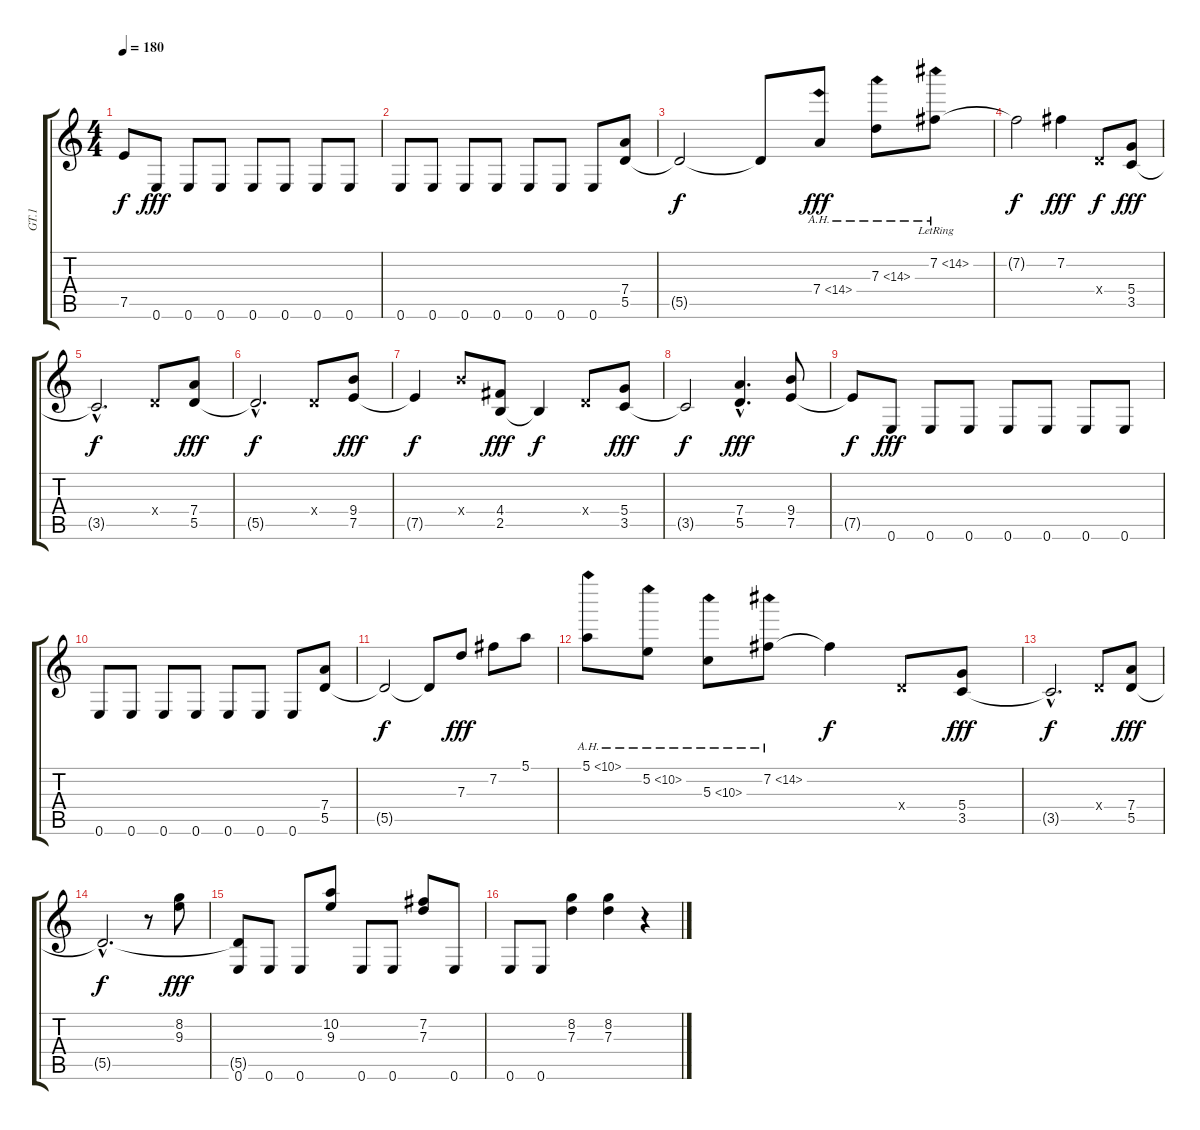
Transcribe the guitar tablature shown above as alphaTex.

\track ("GT.1" "GT.1") {instrument distortionguitar}
\staff {score tabs}
\tuning (E4 B3 G3 D3 A2 E2) {hide}
\ts (4 4)
\tempo 180
\clef g2
\ks c
7.5{t}.8{dy f} 0.6.8{dy fff} 0.6.8 0.6.8 0.6.8 0.6.8 0.6.8 0.6.8 |
0.6.8 0.6.8 0.6.8 0.6.8 0.6.8 0.6.8 0.6.8 (7.4 5.5).8 |
5.5{t}.2{dy f} 5.5{t}.8 7.4{ah 7}.8{dy fff} 7.3{ah 7}.8 7.2{ah 7 lr}.8 |
7.2{t}.2{dy f} 7.2.4{dy fff} 0.4{x}.8{dy f} (5.4 3.5).8{dy fff} |
3.5{hac t}.2{d dy f} 0.4{x}.8 (7.4 5.5).8{dy fff} |
5.5{hac t}.2{d dy f} 0.4{x}.8 (9.4 7.5).8{dy fff} |
7.5{t}.4{dy f} 9.4{x}.8 (4.4 2.5).8{dy fff} 2.5{t}.4{dy f} 0.4{x}.8 (5.4 3.5).8{dy fff} |
3.5{t}.2{dy f} (7.4{hac} 5.5{hac}).4{d dy fff} (9.4 7.5).8 |
7.5{t}.8{dy f} 0.6.8{dy fff} 0.6.8 0.6.8 0.6.8 0.6.8 0.6.8 0.6.8 |
0.6.8 0.6.8 0.6.8 0.6.8 0.6.8 0.6.8 0.6.8 (7.4 5.5).8 |
5.5{t}.2{dy f} 5.5{t}.8 7.3.8{dy fff} 7.2.8 5.1.8 |
5.1{ah 5}.8 5.2{ah 5}.8 5.3{ah 5}.8 7.2{ah 7}.8 7.2{t}.4{dy f} 0.4{x}.8 (5.4 3.5).8{dy fff} |
3.5{hac t}.2{d dy f} 0.4{x}.8 (7.4 5.5).8{dy fff} |
5.5{hac t}.2{d dy f} r.8 (8.2 9.3).8{dy fff} |
(5.5{t} 0.6).8 0.6.8 0.6.8 (10.2 9.3).8 0.6.8 0.6.8 (7.2 7.3).8 0.6.8 |
0.6.8 0.6.8 (8.2 7.3).4 (8.2 7.3).4 r.4
